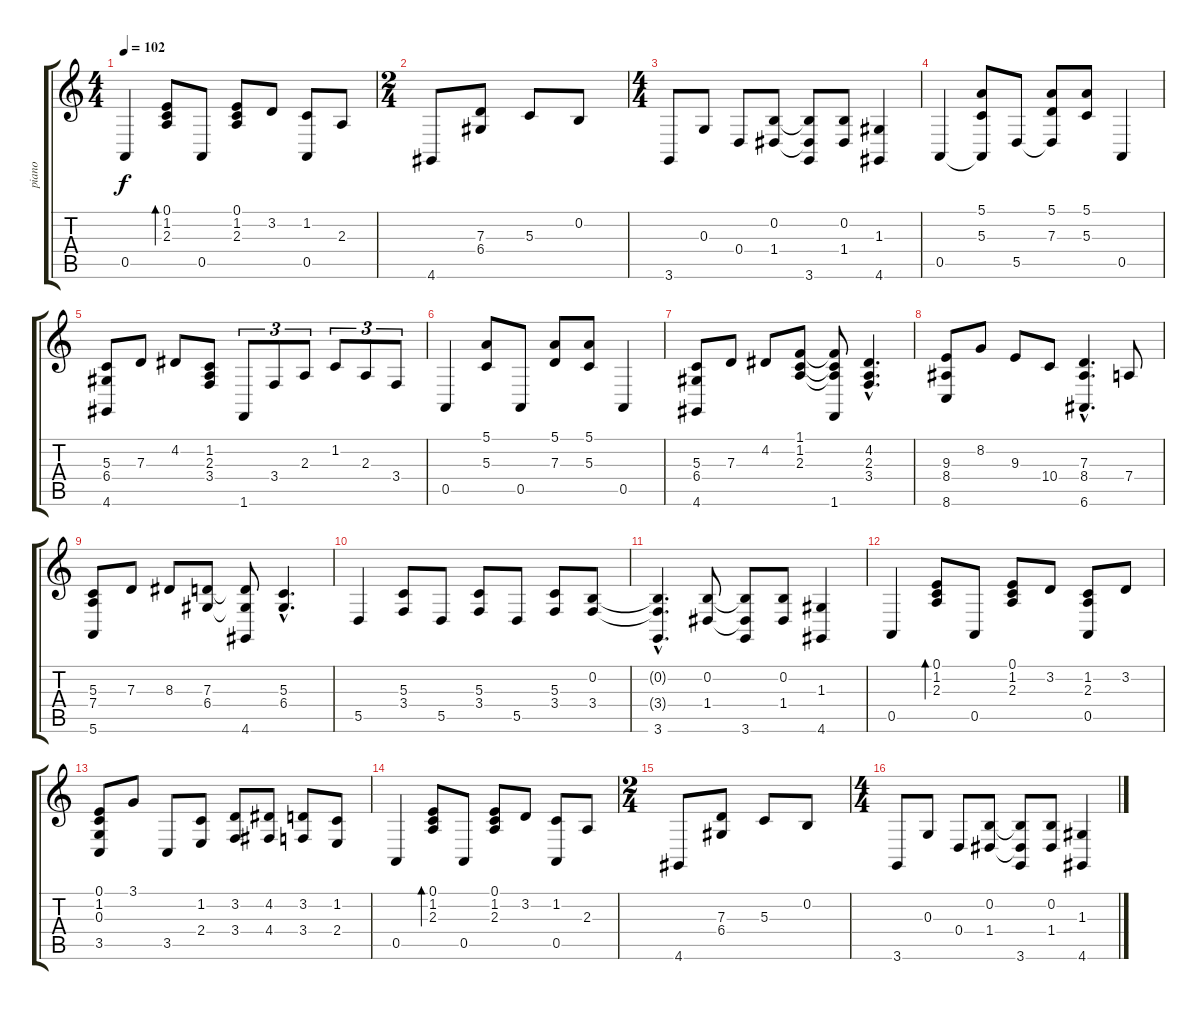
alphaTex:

\track ("piano" "piano") {instrument acousticgrandpiano}
\staff {score tabs}
\tuning (E4 B3 G3 D3 A2 E2) {hide}
\ts (4 4)
\tempo 102
\clef g2
\ks c
0.5.4{dy f} (0.1 1.2 2.3).8{bd 120} 0.5.8 (0.1 1.2 2.3).8 3.2.8 (1.2 0.5).8 2.3.8 |
\ts (2 4)
4.6.8 (7.3 6.4).8 5.3.8 0.2.8 |
\ts (4 4)
3.6.8 0.3.8 0.4.8 (0.2 1.4).8 (0.2{t} 1.4{t} 3.6).8 (0.2 1.4).8 (1.3 4.6).4 |
0.5.4 (5.1 5.3 0.5{t}).8 5.5.8 (5.1 7.3 5.5{t}).8 (5.1 5.3).8 0.5.4 |
(5.3 6.4 4.6).8 7.3.8 4.2.8 (1.2 2.3 3.4).8 1.6.8{tu (3 2)} 3.4.8{tu (3 2)} 2.3.8{tu (3 2)} 1.2.8{tu (3 2)} 2.3.8{tu (3 2)} 3.4.8{tu (3 2)} |
0.5.4 (5.1 5.3).8 0.5.8 (5.1 7.3).8 (5.1 5.3).8 0.5.4 |
(5.3 6.4 4.6).8 7.3.8 4.2.8 (1.1 1.2 2.3).8 (1.1{t} 1.2{t} 2.3{t} 1.6).8 (4.2{hac} 2.3{hac} 3.4{hac}).4{d} |
(9.3 8.4 8.6).8 8.2.8 9.3.8 10.4.8 (7.3{hac} 8.4{hac} 6.6{hac}).4{d} 7.4.8 |
(5.3 7.4 5.6).8 7.3.8 8.3.8 (7.3 6.4).8 (7.3{t} 6.4{t} 4.6).8 (5.3{hac} 6.4{hac}).4{d} |
5.5.4 (5.3 3.4).8 5.5.8 (5.3 3.4).8 5.5.8 (5.3 3.4).8 (0.2 3.4).8 |
(0.2{hac t} 3.4{hac t} 3.6{hac}).4{d} (0.2 1.4).8 (0.2{t} 1.4{t} 3.6).8 (0.2 1.4).8 (1.3 4.6).4 |
0.5.4 (0.1 1.2 2.3).8{bd 120} 0.5.8 (0.1 1.2 2.3).8 3.2.8 (1.2 2.3 0.5).8 3.2.8 |
(0.1 1.2 0.3 3.5).8 3.1.8 3.5.8 (1.2 2.4).8 (3.2 3.4).8 (4.2 4.4).8 (3.2 3.4).8 (1.2 2.4).8 |
0.5.4 (0.1 1.2 2.3).8{bd 120} 0.5.8 (0.1 1.2 2.3).8 3.2.8 (1.2 0.5).8 2.3.8 |
\ts (2 4)
4.6.8 (7.3 6.4).8 5.3.8 0.2.8 |
\ts (4 4)
3.6.8 0.3.8 0.4.8 (0.2 1.4).8 (0.2{t} 1.4{t} 3.6).8 (0.2 1.4).8 (1.3 4.6).4
